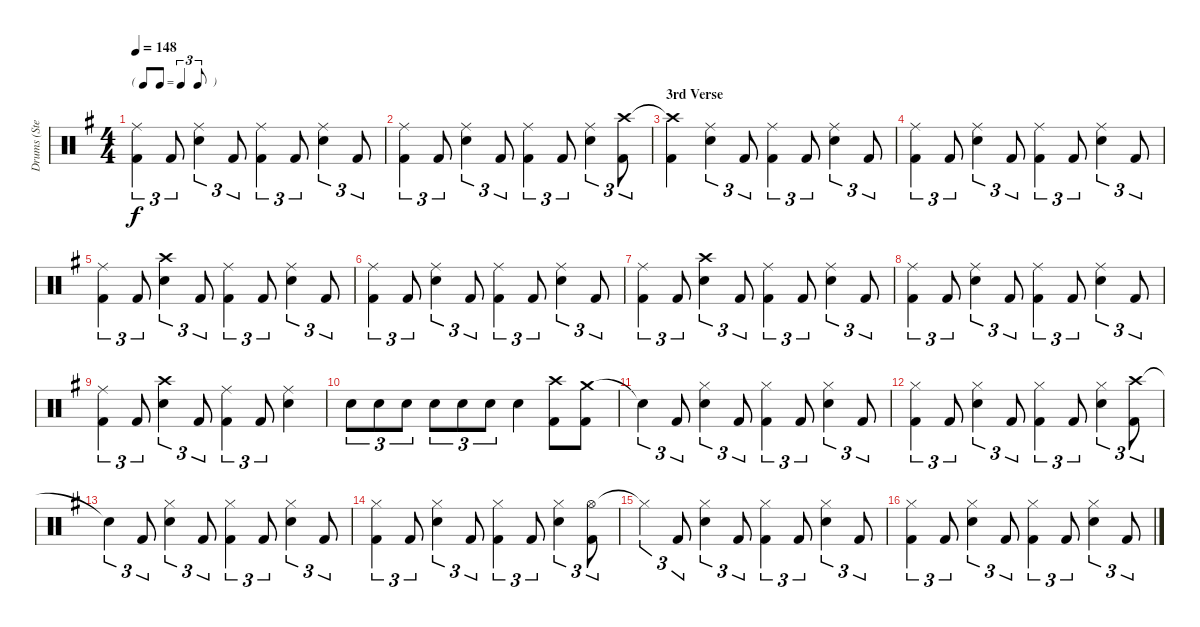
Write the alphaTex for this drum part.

\track ("Drums (Steven)" "Drums (Ste") {instrument percussion}
\staff {score}
\articulation defaults
\ts (4 4)
\tf triplet8th
\tempo 148
\clef neutral
\ks g
("Ride (middle)" "Kick (hit) 2").4{tu (3 2) dy f} "Kick (hit) 2".8{tu (3 2)} ("Ride (middle)" "Snare (hit) 2").4{tu (3 2)} "Kick (hit) 2".8{tu (3 2)} ("Ride (middle)" "Kick (hit) 2").4{tu (3 2)} "Kick (hit) 2".8{tu (3 2)} ("Ride (middle)" "Snare (hit) 2").4{tu (3 2)} "Kick (hit) 2".8{tu (3 2)} |
("Ride (middle)" "Kick (hit) 2").4{tu (3 2)} "Kick (hit) 2".8{tu (3 2)} ("Ride (middle)" "Snare (hit) 2").4{tu (3 2)} "Kick (hit) 2".8{tu (3 2)} ("Ride (middle)" "Kick (hit) 2").4{tu (3 2)} "Kick (hit) 2".8{tu (3 2)} ("Ride (middle)" "Snare (hit) 2").4{tu (3 2)} ("Crash high (hit)" "Kick (hit) 2").8{tu (3 2)} |
\section ("" "3rd Verse")
("Crash high (hit)"{t} "Kick (hit) 2").4 ("Ride (middle)" "Snare (hit) 2").4{tu (3 2)} "Kick (hit) 2".8{tu (3 2)} ("Ride (middle)" "Kick (hit) 2").4{tu (3 2)} "Kick (hit) 2".8{tu (3 2)} ("Ride (middle)" "Snare (hit) 2").4{tu (3 2)} "Kick (hit) 2".8{tu (3 2)} |
("Ride (middle)" "Kick (hit) 2").4{tu (3 2)} "Kick (hit) 2".8{tu (3 2)} ("Ride (middle)" "Snare (hit) 2").4{tu (3 2)} "Kick (hit) 2".8{tu (3 2)} ("Ride (middle)" "Kick (hit) 2").4{tu (3 2)} "Kick (hit) 2".8{tu (3 2)} ("Ride (middle)" "Snare (hit) 2").4{tu (3 2)} "Kick (hit) 2".8{tu (3 2)} |
("Ride (middle)" "Kick (hit) 2").4{tu (3 2)} "Kick (hit) 2".8{tu (3 2)} ("Crash high (hit)" "Snare (hit) 2").4{tu (3 2)} "Kick (hit) 2".8{tu (3 2)} ("Ride (middle)" "Kick (hit) 2").4{tu (3 2)} "Kick (hit) 2".8{tu (3 2)} ("Ride (middle)" "Snare (hit) 2").4{tu (3 2)} "Kick (hit) 2".8{tu (3 2)} |
("Ride (middle)" "Kick (hit) 2").4{tu (3 2)} "Kick (hit) 2".8{tu (3 2)} ("Ride (middle)" "Snare (hit) 2").4{tu (3 2)} "Kick (hit) 2".8{tu (3 2)} ("Ride (middle)" "Kick (hit) 2").4{tu (3 2)} "Kick (hit) 2".8{tu (3 2)} ("Ride (middle)" "Snare (hit) 2").4{tu (3 2)} "Kick (hit) 2".8{tu (3 2)} |
("Ride (middle)" "Kick (hit) 2").4{tu (3 2)} "Kick (hit) 2".8{tu (3 2)} ("Crash high (hit)" "Snare (hit) 2").4{tu (3 2)} "Kick (hit) 2".8{tu (3 2)} ("Ride (middle)" "Kick (hit) 2").4{tu (3 2)} "Kick (hit) 2".8{tu (3 2)} ("Ride (middle)" "Snare (hit) 2").4{tu (3 2)} "Kick (hit) 2".8{tu (3 2)} |
("Ride (middle)" "Kick (hit) 2").4{tu (3 2)} "Kick (hit) 2".8{tu (3 2)} ("Ride (middle)" "Snare (hit) 2").4{tu (3 2)} "Kick (hit) 2".8{tu (3 2)} ("Ride (middle)" "Kick (hit) 2").4{tu (3 2)} "Kick (hit) 2".8{tu (3 2)} ("Ride (middle)" "Snare (hit) 2").4{tu (3 2)} "Kick (hit) 2".8{tu (3 2)} |
("Ride (middle)" "Kick (hit) 2").4{tu (3 2)} "Kick (hit) 2".8{tu (3 2)} ("Crash high (hit)" "Snare (hit) 2").4{tu (3 2)} "Kick (hit) 2".8{tu (3 2)} ("Ride (middle)" "Kick (hit) 2").4{tu (3 2)} "Kick (hit) 2".8{tu (3 2)} ("Ride (middle)" "Snare (hit) 2").4 |
"Snare (hit) 2".8{tu (3 2)} "Snare (hit) 2".8{tu (3 2)} "Snare (hit) 2".8{tu (3 2)} "Snare (hit) 2".8{tu (3 2)} "Snare (hit) 2".8{tu (3 2)} "Snare (hit) 2".8{tu (3 2)} "Snare (hit) 2".4 ("Crash high (hit)" "Kick (hit) 2").8 ("Crash medium (hit)" "Kick (hit) 2").8 |
"Snare (hit)"{t}.4{tu (3 2)} "Kick (hit) 2".8{tu (3 2)} ("Hi-Hat (closed)" "Snare (hit) 2").4{tu (3 2)} "Kick (hit) 2".8{tu (3 2)} ("Hi-Hat (closed)" "Kick (hit) 2").4{tu (3 2)} "Kick (hit) 2".8{tu (3 2)} ("Hi-Hat (closed)" "Snare (hit) 2").4{tu (3 2)} "Kick (hit) 2".8{tu (3 2)} |
("Hi-Hat (closed)" "Kick (hit) 2").4{tu (3 2)} "Kick (hit) 2".8{tu (3 2)} ("Hi-Hat (closed)" "Snare (hit) 2").4{tu (3 2)} "Kick (hit) 2".8{tu (3 2)} ("Hi-Hat (closed)" "Kick (hit) 2").4{tu (3 2)} "Kick (hit) 2".8{tu (3 2)} ("Hi-Hat (closed)" "Snare (hit) 2").4{tu (3 2)} ("Crash high (hit)" "Kick (hit) 2").8{tu (3 2)} |
"Snare (hit)"{t}.4{tu (3 2)} "Kick (hit) 2".8{tu (3 2)} ("Hi-Hat (closed)" "Snare (hit) 2").4{tu (3 2)} "Kick (hit) 2".8{tu (3 2)} ("Hi-Hat (closed)" "Kick (hit) 2").4{tu (3 2)} "Kick (hit) 2".8{tu (3 2)} ("Hi-Hat (closed)" "Snare (hit) 2").4{tu (3 2)} "Kick (hit) 2".8{tu (3 2)} |
("Hi-Hat (closed)" "Kick (hit) 2").4{tu (3 2)} "Kick (hit) 2".8{tu (3 2)} ("Hi-Hat (closed)" "Snare (hit) 2").4{tu (3 2)} "Kick (hit) 2".8{tu (3 2)} ("Hi-Hat (closed)" "Kick (hit) 2").4{tu (3 2)} "Kick (hit) 2".8{tu (3 2)} ("Hi-Hat (closed)" "Snare (hit) 2").4{tu (3 2)} ("Hi-Hat (open)" "Kick (hit) 2").8{tu (3 2)} |
"Hi-Hat (closed)"{t}.4{tu (3 2)} "Kick (hit) 2".8{tu (3 2)} ("Hi-Hat (closed)" "Snare (hit) 2").4{tu (3 2)} "Kick (hit) 2".8{tu (3 2)} ("Hi-Hat (closed)" "Kick (hit) 2").4{tu (3 2)} "Kick (hit) 2".8{tu (3 2)} ("Hi-Hat (closed)" "Snare (hit) 2").4{tu (3 2)} "Kick (hit) 2".8{tu (3 2)} |
("Hi-Hat (closed)" "Kick (hit) 2").4{tu (3 2)} "Kick (hit) 2".8{tu (3 2)} ("Hi-Hat (closed)" "Snare (hit) 2").4{tu (3 2)} "Kick (hit) 2".8{tu (3 2)} ("Hi-Hat (closed)" "Kick (hit) 2").4{tu (3 2)} "Kick (hit) 2".8{tu (3 2)} ("Hi-Hat (closed)" "Snare (hit) 2").4{tu (3 2)} "Kick (hit) 2".8{tu (3 2)}
